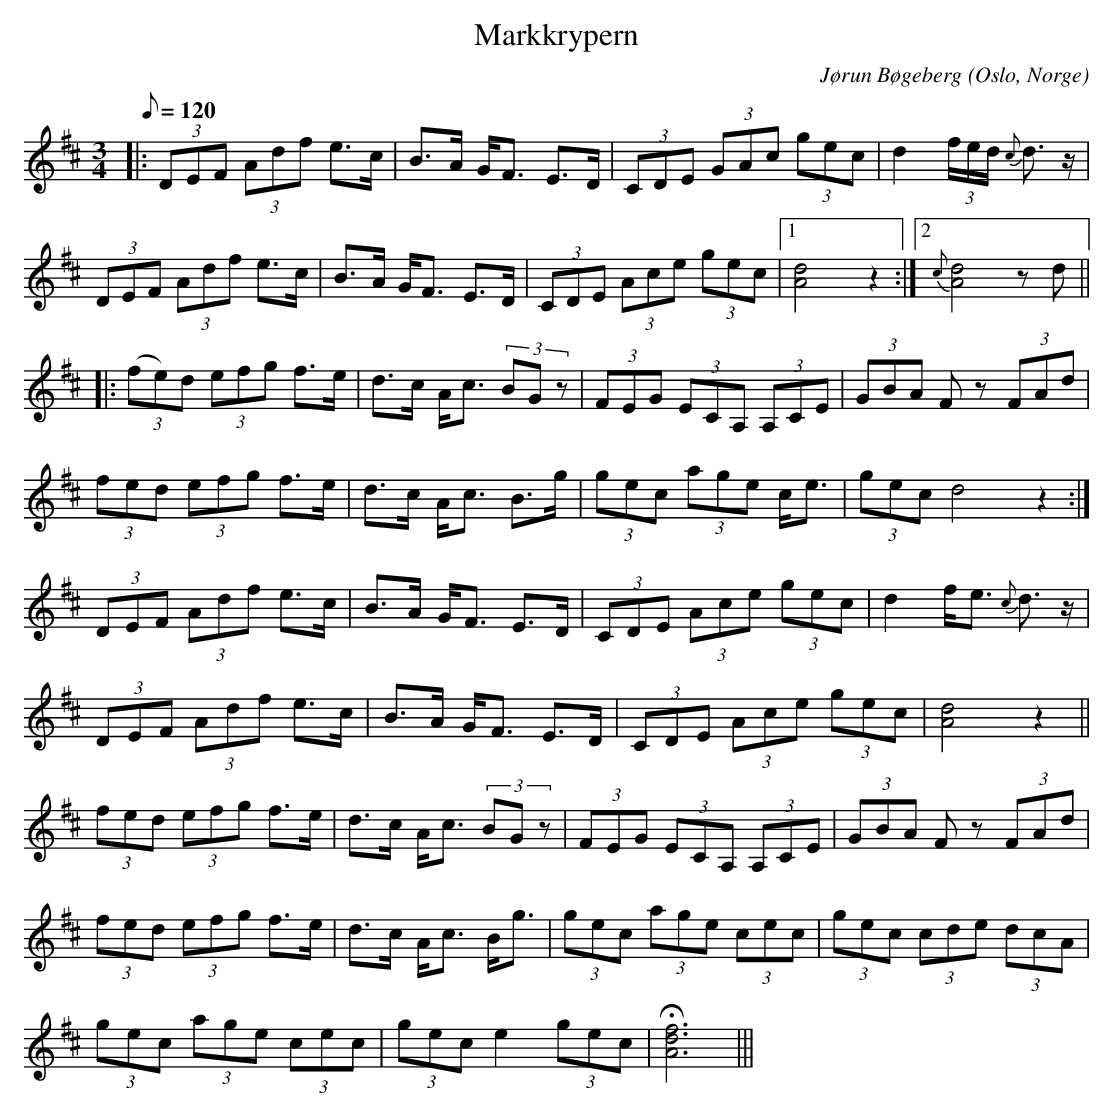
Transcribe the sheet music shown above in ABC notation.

X:1
T:Markkrypern
M:3/4
L:1/8
Q:120
O:Oslo, Norge
C:Jørun Bøgeberg
M:3/4
L:1/16
K:D
|:(3D2E2F2 (3A2d2f2 e3c | B3A GF3 E3D| (3C2D2E2 (3G2A2c2 (3g2e2c2| d4(3fed {c}d3z|
(3D2E2F2 (3A2d2f2 e3c | B3A GF3 E3D |(3C2D2E2 (3A2c2e2 (3g2e2c2|1 [A8d8]z4:|2 {c}[A8d8]z2d2 ||
|:(3(f2e2)d2 (3e2f2g2 f3e|d3c Ac3 (3B2G2z2| (3F2E2G2 (3E2C2A,2 (3A,2C2E2|(3G2B2A2 F2z2 (3F2A2d2|
 (3f2e2d2 (3e2f2g2 f3e|d3c Ac3 B3g |(3g2e2c2 (3a2g2e2 ce3| (3g2e2c2 d8z4:|
(3D2E2F2 (3A2d2f2 e3c | B3A GF3 E3D| (3C2D2E2 (3A2c2e2 (3g2e2c2| d4fe3 {c}d3z|
(3D2E2F2 (3A2d2f2 e3c | B3A GF3 E3D |(3C2D2E2 (3A2c2e2 (3g2e2c2| [A8d8]z4||
(3f2e2d2 (3e2f2g2 f3e|d3c Ac3 (3B2G2z2| (3F2E2G2 (3E2C2A,2 (3A,2C2E2|(3G2B2A2 F2z2 (3F2A2d2|
 (3f2e2d2 (3e2f2g2 f3e|d3c Ac3 Bg3 |(3g2e2c2 (3a2g2e2 (3c2e2c2|(3g2e2c2 (3c2d2e2 (3d2c2A2|
(3g2e2c2 (3a2g2e2 (3c2e2c2|(3g2e2c2 e4 (3g2e2c2|!fermata![Adf]12|||
